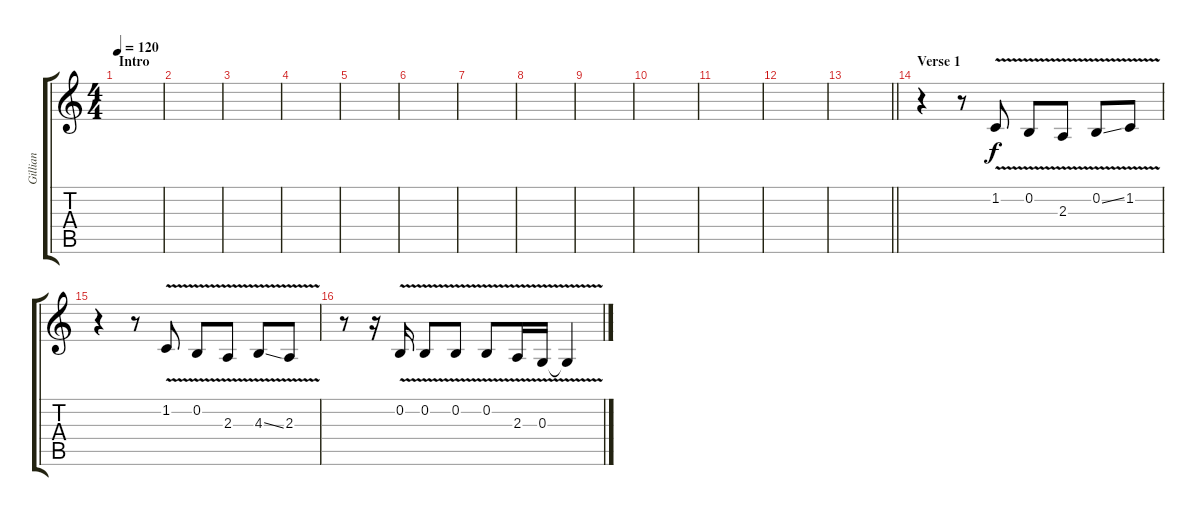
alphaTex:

\track ("Gillian" "Gillian") {instrument altosax}
\staff {score tabs}
\tuning (E4 B3 G3 D3 A2 E2) {hide}
\ts (4 4)
\section ("" "Intro")
\tempo 120
\tempo 70
\tempo 120
\clef g2
\ks c
|
|
|
|
|
|
|
|
|
|
|
|
\barLineRight lightlight
|
\section ("" "Verse 1")
r.4 r.8 1.2{v}.8 0.2{v}.8 2.3{v}.8 0.2{v ss}.8 1.2{v}.8 |
r.4 r.8 1.2{v}.8 0.2{v}.8 2.3{v}.8 4.3{v ss}.8 2.3{v}.8 |
r.8 r.16 0.2{v}.16 0.2{v}.8 0.2{v}.8 0.2{v}.8 2.3{v}.16 0.3{v}.16 0.3{t}.4
